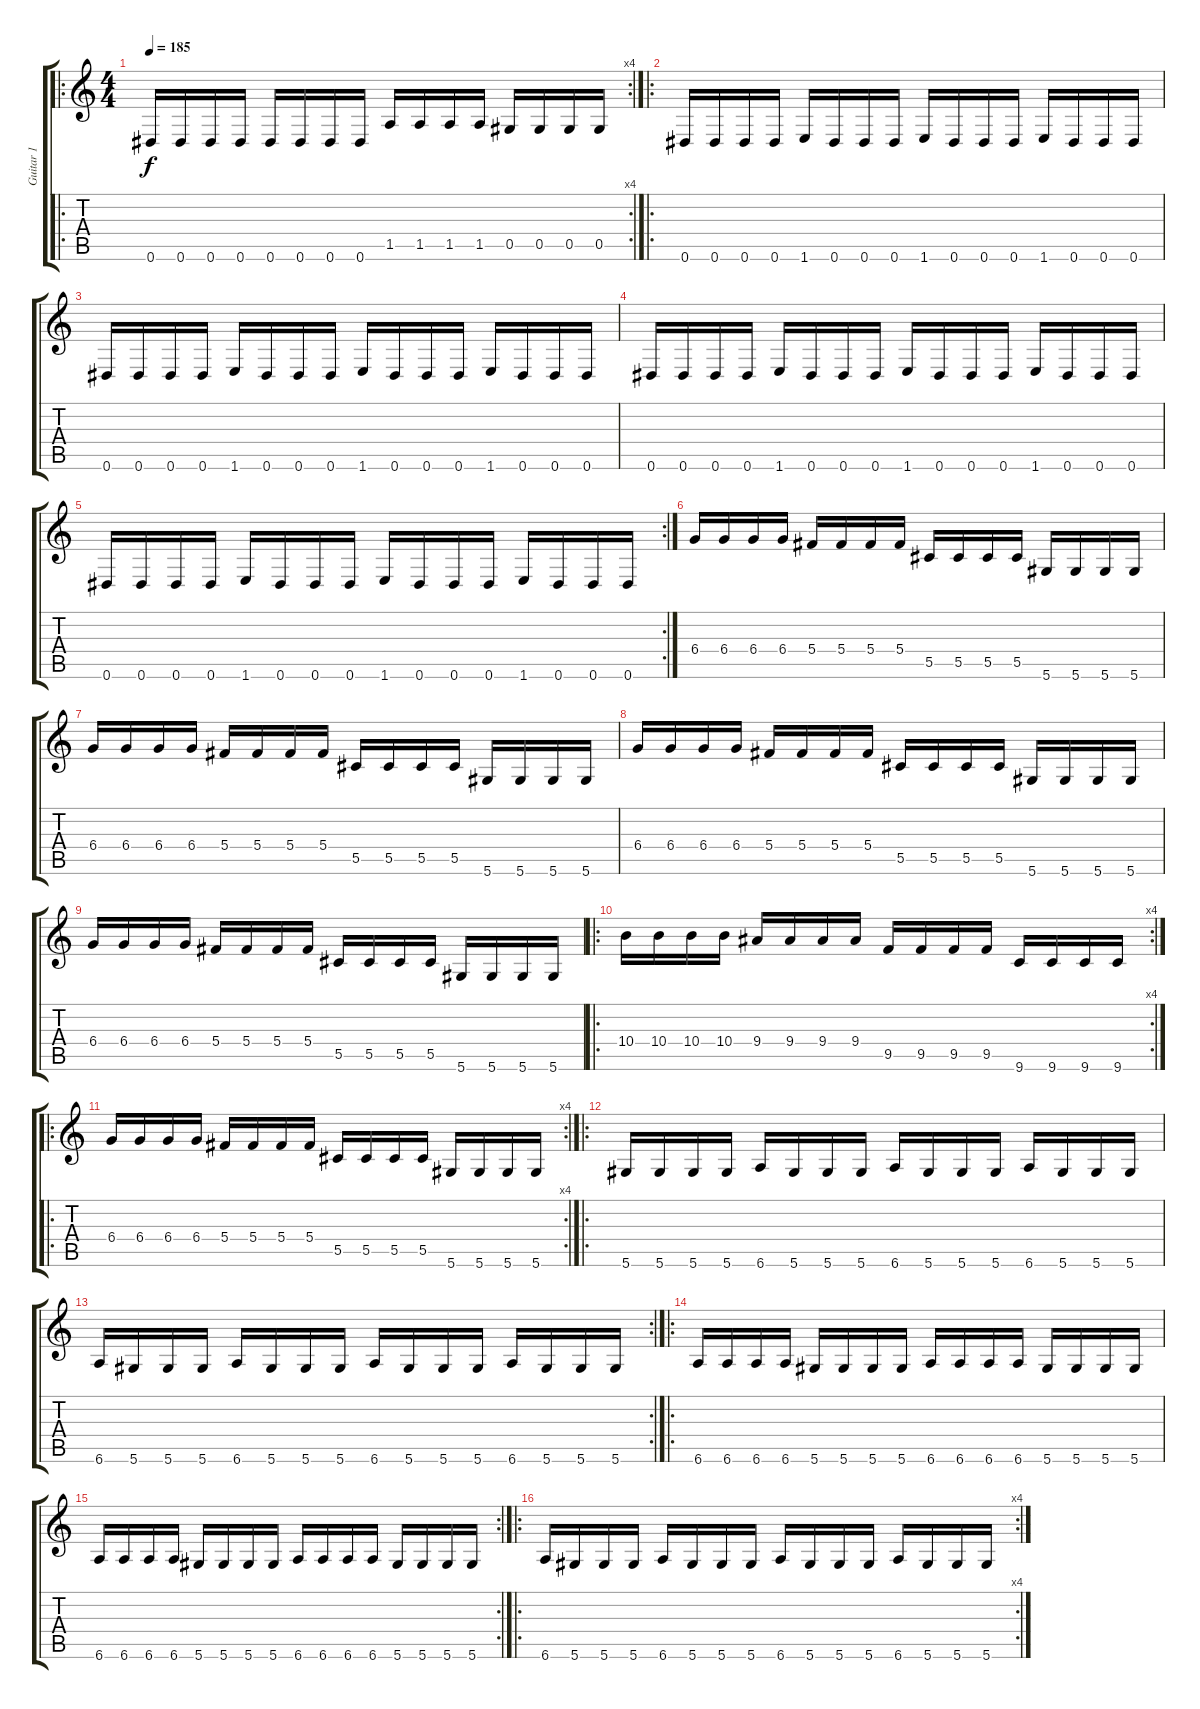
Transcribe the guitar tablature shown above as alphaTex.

\track ("Guitar 1" "Guitar 1") {instrument distortionguitar}
\staff {score tabs}
\tuning (Eb4 Bb3 Gb3 Db3 Ab2 Eb2) {hide}
\ro
\rc 4
\ts (4 4)
\tempo 185
\clef g2
\ks c
0.6.16{dy f} 0.6.16 0.6.16 0.6.16 0.6.16 0.6.16 0.6.16 0.6.16 1.5.16 1.5.16 1.5.16 1.5.16 0.5.16 0.5.16 0.5.16 0.5.16 |
\ro
0.6.16 0.6.16 0.6.16 0.6.16 1.6.16 0.6.16 0.6.16 0.6.16 1.6.16 0.6.16 0.6.16 0.6.16 1.6.16 0.6.16 0.6.16 0.6.16 |
0.6.16 0.6.16 0.6.16 0.6.16 1.6.16 0.6.16 0.6.16 0.6.16 1.6.16 0.6.16 0.6.16 0.6.16 1.6.16 0.6.16 0.6.16 0.6.16 |
0.6.16 0.6.16 0.6.16 0.6.16 1.6.16 0.6.16 0.6.16 0.6.16 1.6.16 0.6.16 0.6.16 0.6.16 1.6.16 0.6.16 0.6.16 0.6.16 |
\rc 2
0.6.16 0.6.16 0.6.16 0.6.16 1.6.16 0.6.16 0.6.16 0.6.16 1.6.16 0.6.16 0.6.16 0.6.16 1.6.16 0.6.16 0.6.16 0.6.16 |
6.4.16 6.4.16 6.4.16 6.4.16 5.4.16 5.4.16 5.4.16 5.4.16 5.5.16 5.5.16 5.5.16 5.5.16 5.6.16 5.6.16 5.6.16 5.6.16 |
6.4.16 6.4.16 6.4.16 6.4.16 5.4.16 5.4.16 5.4.16 5.4.16 5.5.16 5.5.16 5.5.16 5.5.16 5.6.16 5.6.16 5.6.16 5.6.16 |
6.4.16 6.4.16 6.4.16 6.4.16 5.4.16 5.4.16 5.4.16 5.4.16 5.5.16 5.5.16 5.5.16 5.5.16 5.6.16 5.6.16 5.6.16 5.6.16 |
6.4.16 6.4.16 6.4.16 6.4.16 5.4.16 5.4.16 5.4.16 5.4.16 5.5.16 5.5.16 5.5.16 5.5.16 5.6.16 5.6.16 5.6.16 5.6.16 |
\ro
\rc 4
10.4.16 10.4.16 10.4.16 10.4.16 9.4.16 9.4.16 9.4.16 9.4.16 9.5.16 9.5.16 9.5.16 9.5.16 9.6.16 9.6.16 9.6.16 9.6.16 |
\ro
\rc 4
6.4.16 6.4.16 6.4.16 6.4.16 5.4.16 5.4.16 5.4.16 5.4.16 5.5.16 5.5.16 5.5.16 5.5.16 5.6.16 5.6.16 5.6.16 5.6.16 |
\ro
5.6.16 5.6.16 5.6.16 5.6.16 6.6.16 5.6.16 5.6.16 5.6.16 6.6.16 5.6.16 5.6.16 5.6.16 6.6.16 5.6.16 5.6.16 5.6.16 |
\rc 2
6.6.16 5.6.16 5.6.16 5.6.16 6.6.16 5.6.16 5.6.16 5.6.16 6.6.16 5.6.16 5.6.16 5.6.16 6.6.16 5.6.16 5.6.16 5.6.16 |
\ro
6.6.16 6.6.16 6.6.16 6.6.16 5.6.16 5.6.16 5.6.16 5.6.16 6.6.16 6.6.16 6.6.16 6.6.16 5.6.16 5.6.16 5.6.16 5.6.16 |
\rc 2
6.6.16 6.6.16 6.6.16 6.6.16 5.6.16 5.6.16 5.6.16 5.6.16 6.6.16 6.6.16 6.6.16 6.6.16 5.6.16 5.6.16 5.6.16 5.6.16 |
\ro
\rc 4
6.6.16 5.6.16 5.6.16 5.6.16 6.6.16 5.6.16 5.6.16 5.6.16 6.6.16 5.6.16 5.6.16 5.6.16 6.6.16 5.6.16 5.6.16 5.6.16
